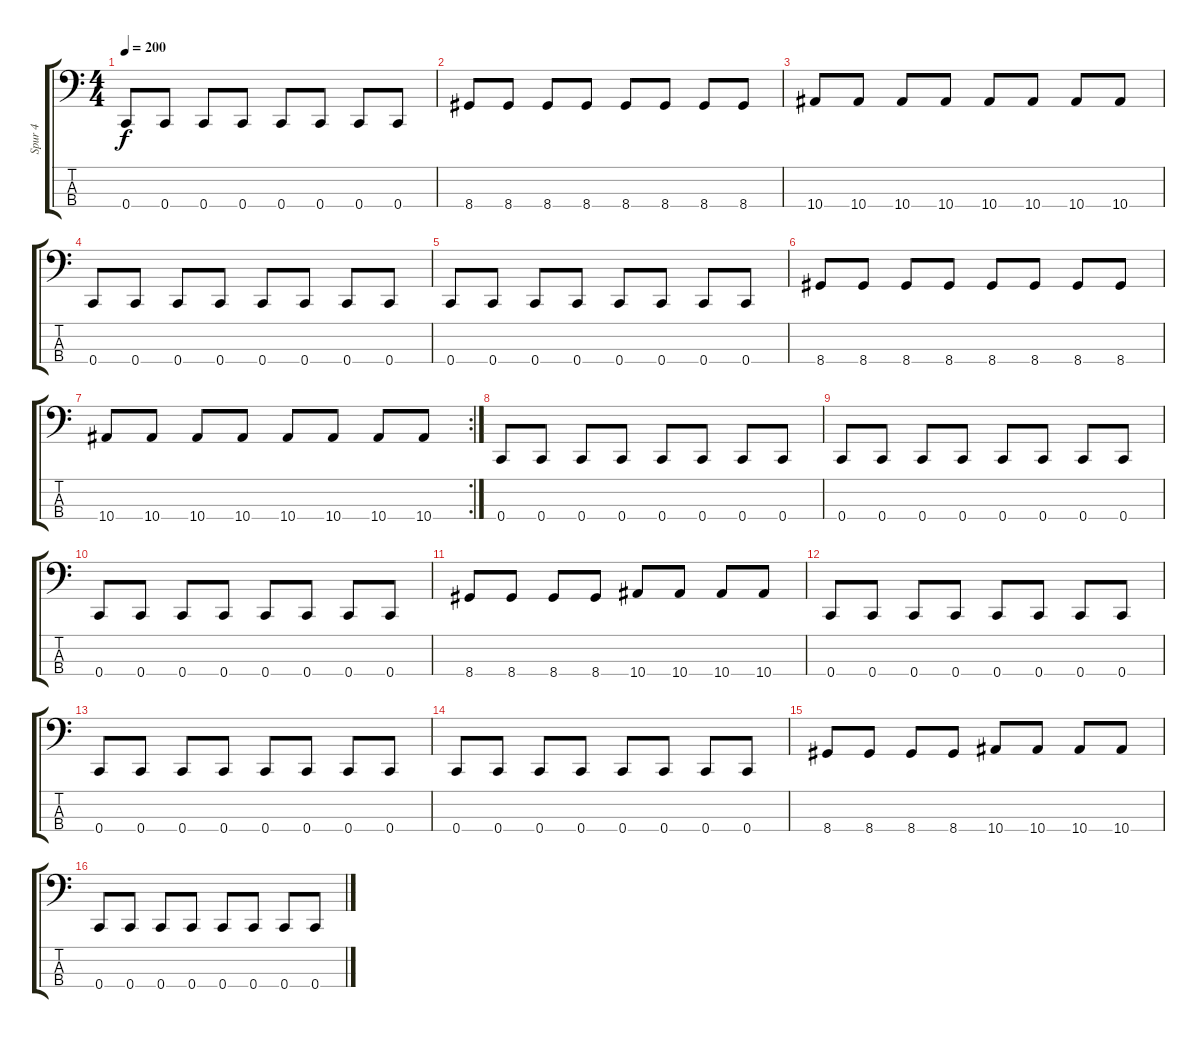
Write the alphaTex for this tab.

\track ("Spur 4" "Spur 4") {instrument electricbasspick}
\staff {score tabs}
\tuning (F2 C2 G1 C1) {hide}
\ts (4 4)
\tempo 200
\clef f4
\ks c
0.4.8{dy f} 0.4.8 0.4.8 0.4.8 0.4.8 0.4.8 0.4.8 0.4.8 |
8.4.8 8.4.8 8.4.8 8.4.8 8.4.8 8.4.8 8.4.8 8.4.8 |
10.4.8 10.4.8 10.4.8 10.4.8 10.4.8 10.4.8 10.4.8 10.4.8 |
0.4.8 0.4.8 0.4.8 0.4.8 0.4.8 0.4.8 0.4.8 0.4.8 |
0.4.8 0.4.8 0.4.8 0.4.8 0.4.8 0.4.8 0.4.8 0.4.8 |
8.4.8 8.4.8 8.4.8 8.4.8 8.4.8 8.4.8 8.4.8 8.4.8 |
\rc 2
10.4.8 10.4.8 10.4.8 10.4.8 10.4.8 10.4.8 10.4.8 10.4.8 |
0.4.8 0.4.8 0.4.8 0.4.8 0.4.8 0.4.8 0.4.8 0.4.8 |
0.4.8 0.4.8 0.4.8 0.4.8 0.4.8 0.4.8 0.4.8 0.4.8 |
0.4.8 0.4.8 0.4.8 0.4.8 0.4.8 0.4.8 0.4.8 0.4.8 |
8.4.8 8.4.8 8.4.8 8.4.8 10.4.8 10.4.8 10.4.8 10.4.8 |
0.4.8 0.4.8 0.4.8 0.4.8 0.4.8 0.4.8 0.4.8 0.4.8 |
0.4.8 0.4.8 0.4.8 0.4.8 0.4.8 0.4.8 0.4.8 0.4.8 |
0.4.8 0.4.8 0.4.8 0.4.8 0.4.8 0.4.8 0.4.8 0.4.8 |
8.4.8 8.4.8 8.4.8 8.4.8 10.4.8 10.4.8 10.4.8 10.4.8 |
0.4.8 0.4.8 0.4.8 0.4.8 0.4.8 0.4.8 0.4.8 0.4.8
